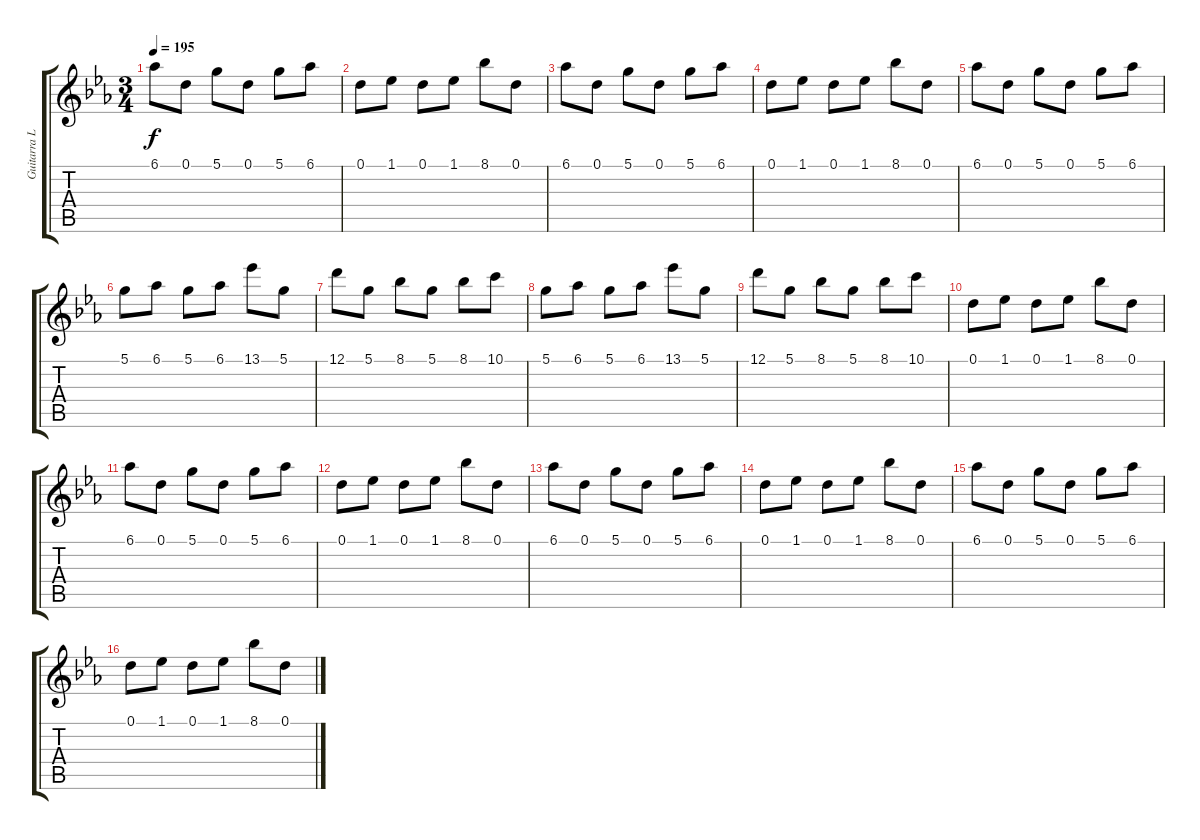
\track ("Guitarra Lider" "Guitarra L") {instrument distortionguitar}
\staff {score tabs}
\tuning (D4 A3 F3 C3 G2 C2) {hide}
\ts (3 4)
\tempo 195
\clef g2
\ks eb
6.1.8{dy f} 0.1.8 5.1.8 0.1.8 5.1.8 6.1.8 |
0.1.8 1.1.8 0.1.8 1.1.8 8.1.8 0.1.8 |
6.1.8 0.1.8 5.1.8 0.1.8 5.1.8 6.1.8 |
0.1.8 1.1.8 0.1.8 1.1.8 8.1.8 0.1.8 |
6.1.8 0.1.8 5.1.8 0.1.8 5.1.8 6.1.8 |
5.1.8 6.1.8 5.1.8 6.1.8 13.1.8 5.1.8 |
12.1.8 5.1.8 8.1.8 5.1.8 8.1.8 10.1.8 |
5.1.8 6.1.8 5.1.8 6.1.8 13.1.8 5.1.8 |
12.1.8 5.1.8 8.1.8 5.1.8 8.1.8 10.1.8 |
0.1.8 1.1.8 0.1.8 1.1.8 8.1.8 0.1.8 |
6.1.8 0.1.8 5.1.8 0.1.8 5.1.8 6.1.8 |
0.1.8 1.1.8 0.1.8 1.1.8 8.1.8 0.1.8 |
6.1.8 0.1.8 5.1.8 0.1.8 5.1.8 6.1.8 |
0.1.8 1.1.8 0.1.8 1.1.8 8.1.8 0.1.8 |
6.1.8 0.1.8 5.1.8 0.1.8 5.1.8 6.1.8 |
0.1.8 1.1.8 0.1.8 1.1.8 8.1.8 0.1.8
